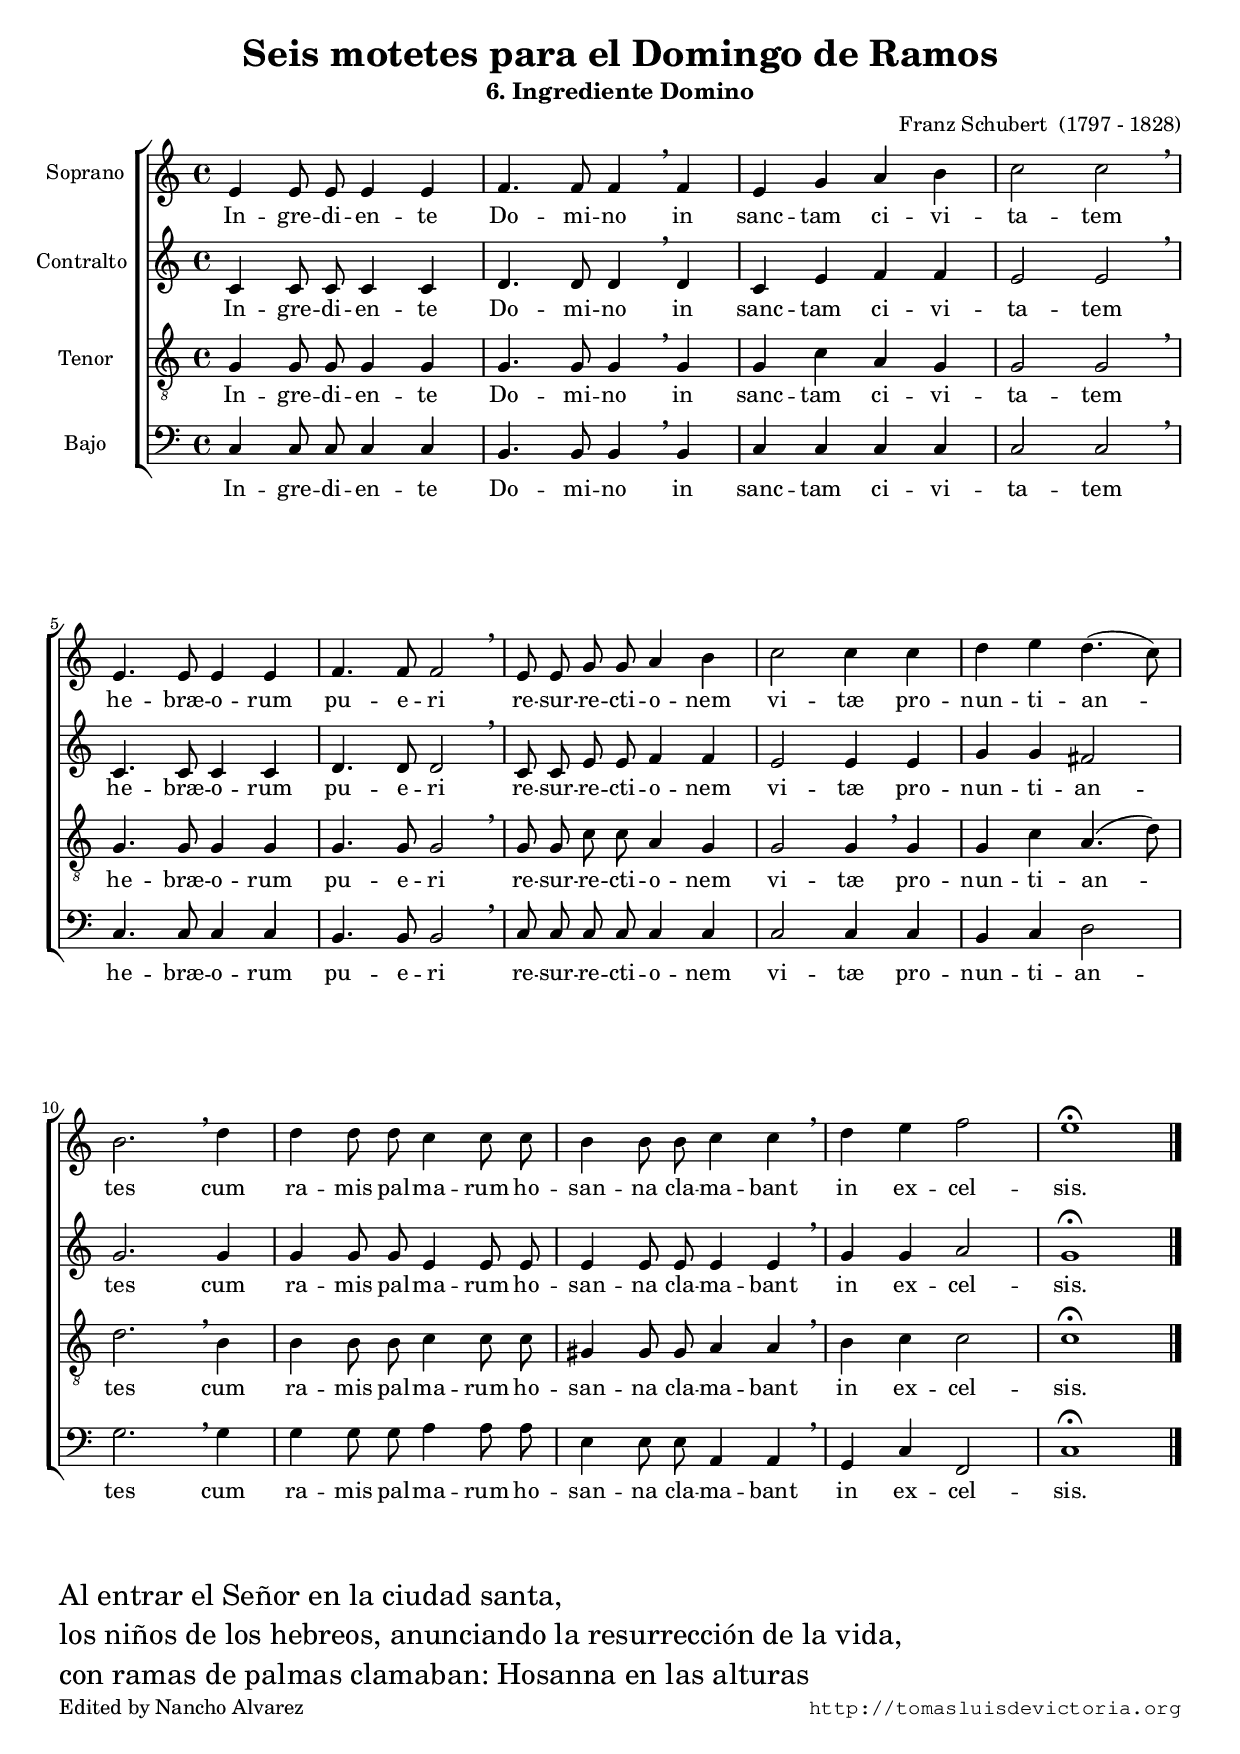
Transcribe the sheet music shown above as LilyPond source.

\version "2.11.17"

#(set-default-paper-size "a4")
#(set-global-staff-size 18)
#(ly:set-option 'point-and-click #f)

\paper{
	between-system-space = 3\cm
	foot-separation = 0.7\cm
	ragged-last-bottom = ##f
	system-count = 3
}


\header {
	title=\markup{\bigger "Seis motetes para el Domingo de Ramos" }
	subtitle="6. Ingrediente Domino"
	composer="Franz Schubert  (1797 - 1828)"
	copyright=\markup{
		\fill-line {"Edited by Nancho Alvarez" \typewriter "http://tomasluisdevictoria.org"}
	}
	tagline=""
}

global={\key c \major \time 4/4 \skip 1*14 \bar "|." }


cantus=\relative c'{
	e4 e8 e e4 e
	f4. f8 f4 \breathe f
	e g a b 
	c2 c \breathe
	e,4. e8 e4 e 
	f4. f8 f2 \breathe
	e8 e g g a4 b
	c2 c4 c
	d e d4.( c8)
	b2. \breathe d4
	d d8 d c4 c8 c
	b4 b8 b c4 c \breathe
	d e f2 e1^\fermata
}

altus=\relative c'{
	c4 c8 c c4 c
	d4. d8 d4 \breathe d
	c e f f 
	e2 e \breathe
	c4. c8 c4 c 
	d4. d8 d2 \breathe
	c8 c e e f4 f
	e2 e4 e4
	g g fis2
	g2. g4
	g g8 g e4 e8 e
	e4 e8 e e4 e \breathe 
	g4 g a2 
	g1^\fermata
}

tenor=\relative c'{
	g4 g8 g g4 g
	g4. g8 g4 \breathe g
	g c a g
	g2 g \breathe
	g4. g8 g4 g
	g4. g8 g2 \breathe
	g8 g c c a4 g
	g2 g4 \breathe g
	g c a4.( d8)
	d2. \breathe b4
	b b8 b c4 c8 c
	gis4 gis8 gis a4 a \breathe
	b4 c c2
	c1^\fermata
}

bassus=\relative c{
	c4 c8 c c4 c
	b4. b8 b4 \breathe b4
	c c c c 
	c2 c \breathe
	c4. c8 c4 c 
	b4. b8 b2 \breathe
	c8 c c c c4 c
	c2 c4 c
	b c d2 
	g2. \breathe g4
	g g8 g a4 a8 a
	e4 e8 e a,4 a \breathe
	g c f,2 
	c'1^\fermata
}


textocantus=\lyricmode{
In -- gre -- di -- en -- te Do -- mi -- no 
in sanc -- tam ci -- vi -- ta -- tem
he -- bræ -- o -- rum pu -- e -- ri
re -- sur -- re -- cti -- o -- nem vi -- tæ
pro -- nun -- ti -- an -- tes
cum ra -- mis pal -- ma -- rum 
ho -- san -- na cla -- ma -- bant in ex -- cel -- sis.
}


\score {
\new ChoirStaff<<

	\set Score.autoBeaming=##f

	\new Staff <<\global
	\new Voice="v1" {
		\set Staff.instrumentName="Soprano " 
		\clef "treble"
		\cantus }
	\new Lyrics \lyricsto "v1" {\textocantus }
	>>

	
	\new Staff << \global
	\new Voice="v2" {
		\set Staff.instrumentName="Contralto "
		\clef "treble" 
		\altus}
	\new Lyrics \lyricsto "v2" {\textocantus }
	>>

	
	\new Staff <<\global
	\new Voice="v3" {
		\set Staff.instrumentName="Tenor "
		\clef "G_8"
		\tenor }
	\new Lyrics \lyricsto "v3" {\textocantus }
	>>
	

	\new Staff <<\global
	\new Voice="v4" {
		\set Staff.instrumentName="Bajo "
		\clef "bass" 
		\bassus }
	\new Lyrics \lyricsto "v4" {\textocantus}
	>>
	
>>

\layout{ 
	%\context {\Lyrics \override VerticalAxisGroup #'minimum-Y-extent = #'(-0 . 0) }
	%\context {\Score \override BarNumber #'padding = #2 }
	%\context {\Lyrics \override LyricText #'font-size = #2 }
	%\context {\Voice melismaBusyProperties = #'() }
}

%\midi {}

}

\markup {}

\markup{\fontsize  #3 \column {"Al entrar el Señor en la ciudad santa,"
	"los niños de los hebreos, anunciando la resurrección de la vida,"
	"con ramas de palmas clamaban: Hosanna en las alturas" }
}
